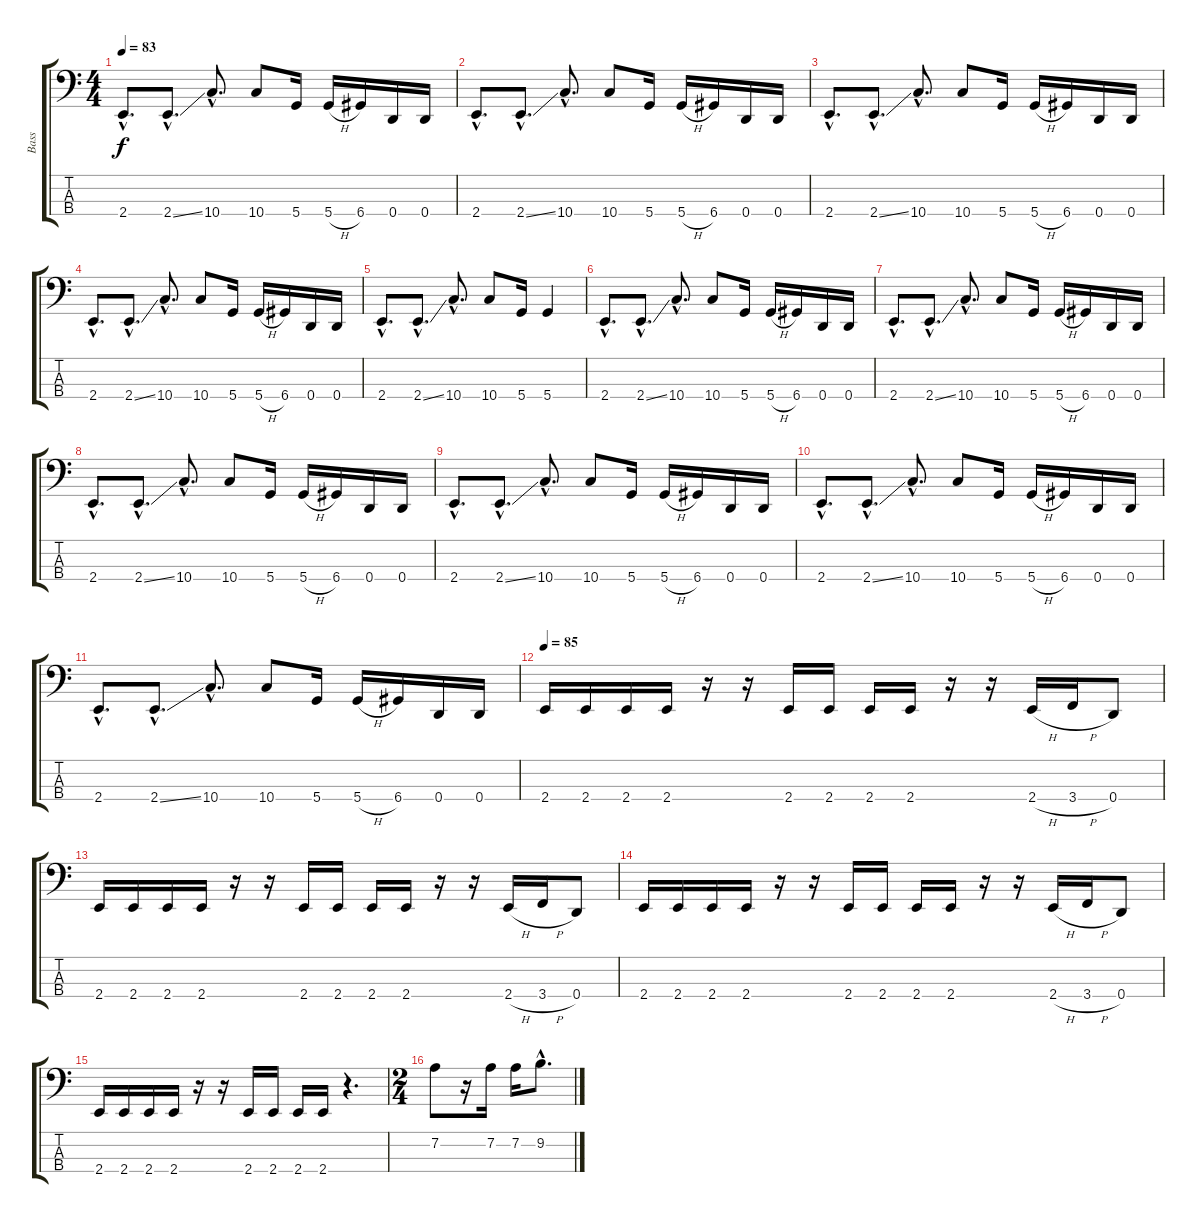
\track ("Bass" "Bass") {instrument electricbasspick}
\staff {score tabs}
\tuning (G2 D2 A1 D1) {hide}
\ts (4 4)
\tempo 83
\clef f4
\ks c
2.4{hac}.8{d dy f} 2.4{ss hac}.8{d} 10.4{hac}.8{d} 10.4.8 5.4.16 5.4{h}.16 6.4.16 0.4.16 0.4.16 |
2.4{hac}.8{d} 2.4{ss hac}.8{d} 10.4{hac}.8{d} 10.4.8 5.4.16 5.4{h}.16 6.4.16 0.4.16 0.4.16 |
2.4{hac}.8{d} 2.4{ss hac}.8{d} 10.4{hac}.8{d} 10.4.8 5.4.16 5.4{h}.16 6.4.16 0.4.16 0.4.16 |
2.4{hac}.8{d} 2.4{ss hac}.8{d} 10.4{hac}.8{d} 10.4.8 5.4.16 5.4{h}.16 6.4.16 0.4.16 0.4.16 |
2.4{hac}.8{d} 2.4{ss hac}.8{d} 10.4{hac}.8{d} 10.4.8 5.4.16 5.4.4 |
2.4{hac}.8{d} 2.4{ss hac}.8{d} 10.4{hac}.8{d} 10.4.8 5.4.16 5.4{h}.16 6.4.16 0.4.16 0.4.16 |
2.4{hac}.8{d} 2.4{ss hac}.8{d} 10.4{hac}.8{d} 10.4.8 5.4.16 5.4{h}.16 6.4.16 0.4.16 0.4.16 |
2.4{hac}.8{d} 2.4{ss hac}.8{d} 10.4{hac}.8{d} 10.4.8 5.4.16 5.4{h}.16 6.4.16 0.4.16 0.4.16 |
2.4{hac}.8{d} 2.4{ss hac}.8{d} 10.4{hac}.8{d} 10.4.8 5.4.16 5.4{h}.16 6.4.16 0.4.16 0.4.16 |
2.4{hac}.8{d} 2.4{ss hac}.8{d} 10.4{hac}.8{d} 10.4.8 5.4.16 5.4{h}.16 6.4.16 0.4.16 0.4.16 |
2.4{hac}.8{d} 2.4{ss hac}.8{d} 10.4{hac}.8{d} 10.4.8 5.4.16 5.4{h}.16 6.4.16 0.4.16 0.4.16 |
\tempo 85
2.4.16 2.4.16 2.4.16 2.4.16 r.16 r.16 2.4.16 2.4.16 2.4.16 2.4.16 r.16 r.16 2.4{h}.16 3.4{h}.16 0.4.8 |
2.4.16 2.4.16 2.4.16 2.4.16 r.16 r.16 2.4.16 2.4.16 2.4.16 2.4.16 r.16 r.16 2.4{h}.16 3.4{h}.16 0.4.8 |
2.4.16 2.4.16 2.4.16 2.4.16 r.16 r.16 2.4.16 2.4.16 2.4.16 2.4.16 r.16 r.16 2.4{h}.16 3.4{h}.16 0.4.8 |
2.4.16 2.4.16 2.4.16 2.4.16 r.16 r.16 2.4.16 2.4.16 2.4.16 2.4.16 r.4{d} |
\ts (2 4)
7.2.8{instrument electricbassfinger} r.16 7.2.16 7.2.16 9.2{hac}.8{d}
